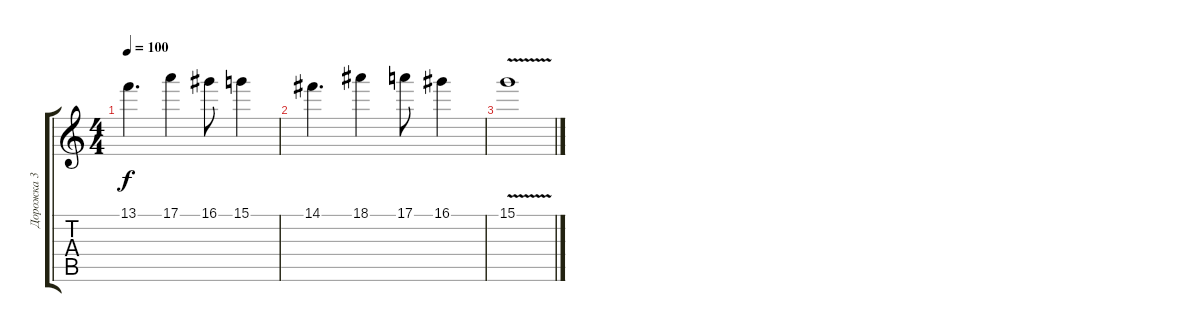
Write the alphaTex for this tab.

\track ("Дорожка 3" "Дорожка 3") {instrument distortionguitar}
\staff {score tabs}
\tuning (E4 B3 G3 D3 A2 E2) {hide}
\ts (4 4)
\tempo 100
\clef g2
\ks c
13.1.4{d dy f} 17.1.4 16.1.8 15.1.4 |
14.1.4{d} 18.1.4 17.1.8 16.1.4 |
15.1{v}.1
